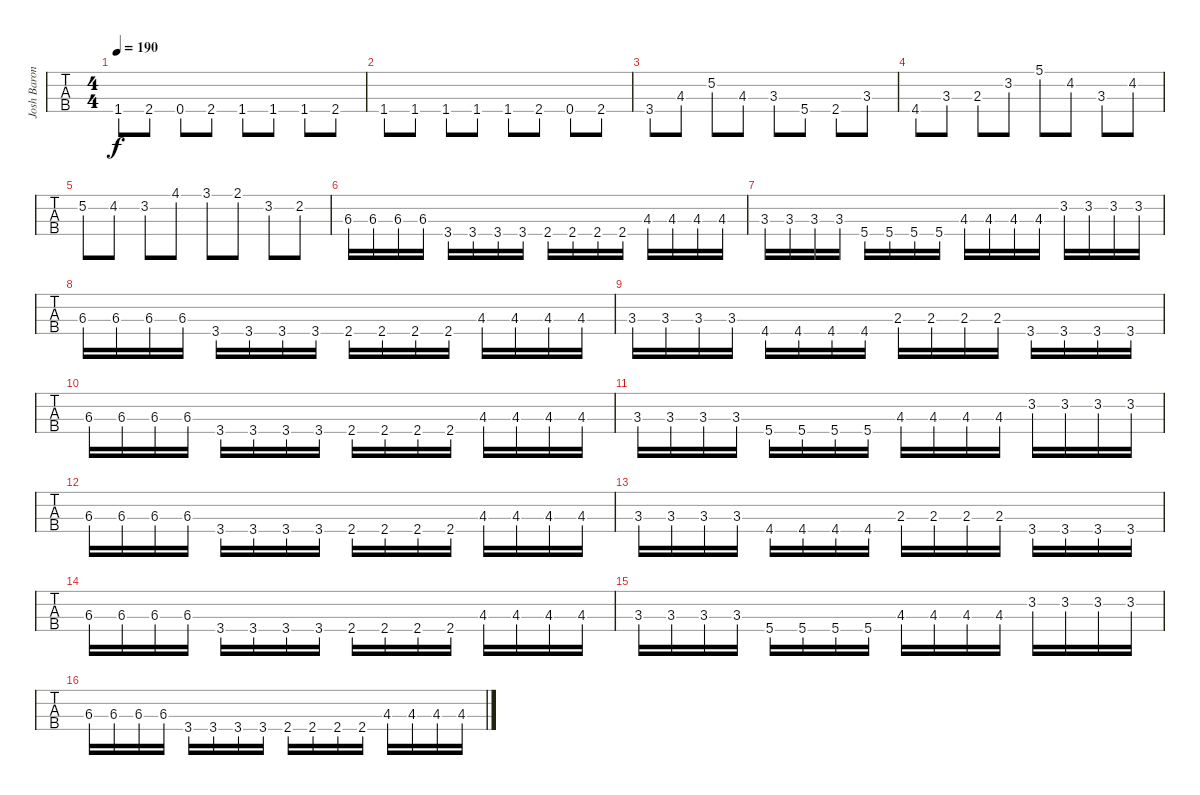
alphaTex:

\track ("Josh Baron" "Josh Baron") {instrument electricbassfinger}
\staff {tabs}
\tuning (Eb2 Bb1 F1 C1) {hide}
\ts (4 4)
\tempo 190
\clef f4
\ks c
1.4.8{dy f} 2.4.8 0.4.8 2.4.8 1.4.8 1.4.8 1.4.8 2.4.8 |
1.4.8 1.4.8 1.4.8 1.4.8 1.4.8 2.4.8 0.4.8 2.4.8 |
3.4.8 4.3.8 5.2.8 4.3.8 3.3.8 5.4.8 2.4.8 3.3.8 |
4.4.8 3.3.8 2.3.8 3.2.8 5.1.8 4.2.8 3.3.8 4.2.8 |
5.2.8 4.2.8 3.2.8 4.1.8 3.1.8 2.1.8 3.2.8 2.2.8 |
6.3.16 6.3.16 6.3.16 6.3.16 3.4.16 3.4.16 3.4.16 3.4.16 2.4.16 2.4.16 2.4.16 2.4.16 4.3.16 4.3.16 4.3.16 4.3.16 |
3.3.16 3.3.16 3.3.16 3.3.16 5.4.16 5.4.16 5.4.16 5.4.16 4.3.16 4.3.16 4.3.16 4.3.16 3.2.16 3.2.16 3.2.16 3.2.16 |
6.3.16 6.3.16 6.3.16 6.3.16 3.4.16 3.4.16 3.4.16 3.4.16 2.4.16 2.4.16 2.4.16 2.4.16 4.3.16 4.3.16 4.3.16 4.3.16 |
3.3.16 3.3.16 3.3.16 3.3.16 4.4.16 4.4.16 4.4.16 4.4.16 2.3.16 2.3.16 2.3.16 2.3.16 3.4.16 3.4.16 3.4.16 3.4.16 |
6.3.16 6.3.16 6.3.16 6.3.16 3.4.16 3.4.16 3.4.16 3.4.16 2.4.16 2.4.16 2.4.16 2.4.16 4.3.16 4.3.16 4.3.16 4.3.16 |
3.3.16 3.3.16 3.3.16 3.3.16 5.4.16 5.4.16 5.4.16 5.4.16 4.3.16 4.3.16 4.3.16 4.3.16 3.2.16 3.2.16 3.2.16 3.2.16 |
6.3.16 6.3.16 6.3.16 6.3.16 3.4.16 3.4.16 3.4.16 3.4.16 2.4.16 2.4.16 2.4.16 2.4.16 4.3.16 4.3.16 4.3.16 4.3.16 |
3.3.16 3.3.16 3.3.16 3.3.16 4.4.16 4.4.16 4.4.16 4.4.16 2.3.16 2.3.16 2.3.16 2.3.16 3.4.16 3.4.16 3.4.16 3.4.16 |
6.3.16 6.3.16 6.3.16 6.3.16 3.4.16 3.4.16 3.4.16 3.4.16 2.4.16 2.4.16 2.4.16 2.4.16 4.3.16 4.3.16 4.3.16 4.3.16 |
3.3.16 3.3.16 3.3.16 3.3.16 5.4.16 5.4.16 5.4.16 5.4.16 4.3.16 4.3.16 4.3.16 4.3.16 3.2.16 3.2.16 3.2.16 3.2.16 |
6.3.16 6.3.16 6.3.16 6.3.16 3.4.16 3.4.16 3.4.16 3.4.16 2.4.16 2.4.16 2.4.16 2.4.16 4.3.16 4.3.16 4.3.16 4.3.16
